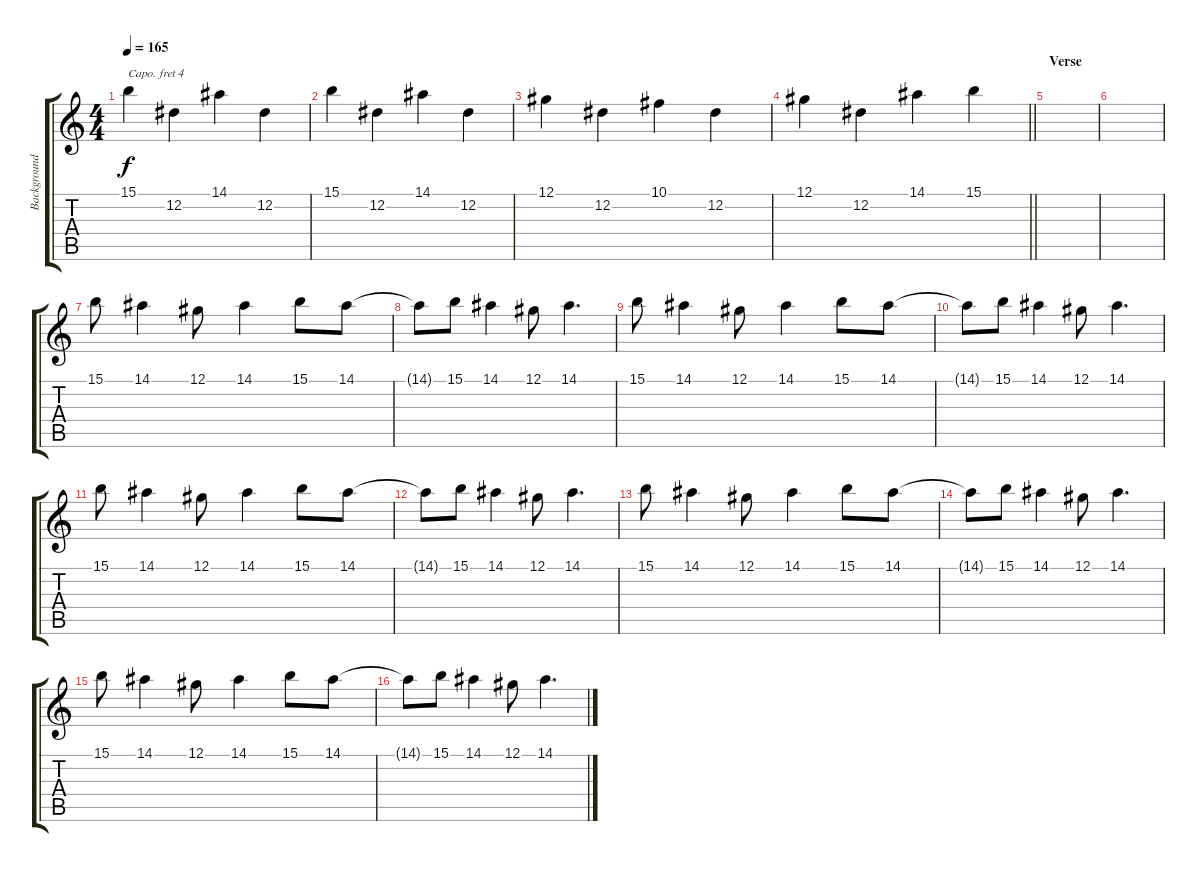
\track ("Background" "Background") {instrument acousticgrandpiano}
\staff {score tabs}
\capo 4
\tuning (E4 B3 G3 D3 A2 E2) {hide}
\ts (4 4)
\tempo 165
\clef g2
\ks c
15.1.4{dy f} 12.2.4 14.1.4 12.2.4 |
15.1.4 12.2.4 14.1.4 12.2.4 |
12.1.4 12.2.4 10.1.4 12.2.4 |
\barLineRight lightlight
12.1.4 12.2.4 14.1.4 15.1.4 |
\section ("" "Verse")
|
|
15.1.8 14.1.4 12.1.8 14.1.4 15.1.8 14.1.8 |
14.1{t}.8 15.1.8 14.1.4 12.1.8 14.1.4{d} |
15.1.8 14.1.4 12.1.8 14.1.4 15.1.8 14.1.8 |
14.1{t}.8 15.1.8 14.1.4 12.1.8 14.1.4{d} |
15.1.8 14.1.4 12.1.8 14.1.4 15.1.8 14.1.8 |
14.1{t}.8 15.1.8 14.1.4 12.1.8 14.1.4{d} |
15.1.8 14.1.4 12.1.8 14.1.4 15.1.8 14.1.8 |
14.1{t}.8 15.1.8 14.1.4 12.1.8 14.1.4{d} |
15.1.8 14.1.4 12.1.8 14.1.4 15.1.8 14.1.8 |
14.1{t}.8 15.1.8 14.1.4 12.1.8 14.1.4{d}
